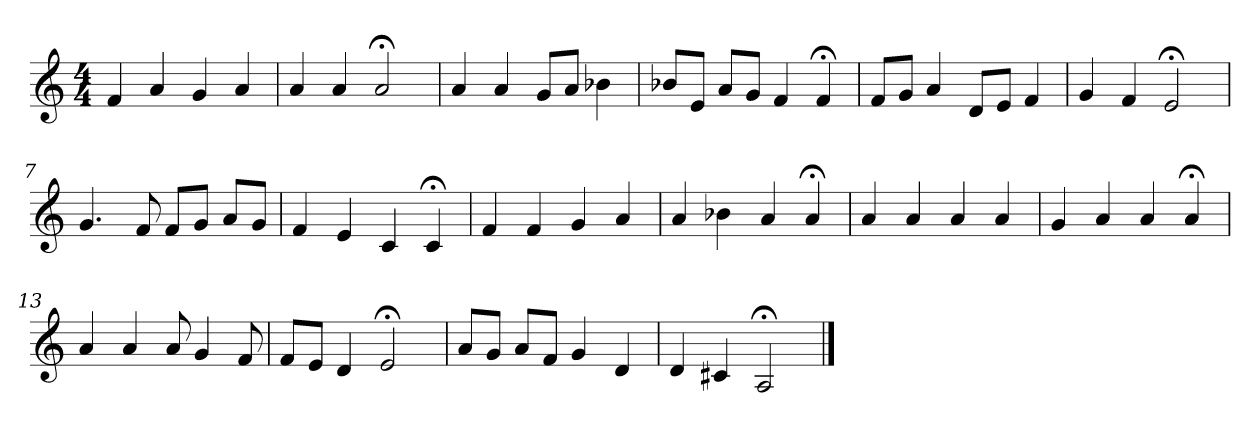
**kern
*part1
*staff1
*clefG2
*k[]
*C:
*M4/4
=1
4f
4a
4g
4a
=2
4a
4a
2a;<
=3
4a
4a
8g/L
8a/J
4b-X
=4
8b-/L
8e/J
8a/L
8g/J
4f
4f;<
=5
8f/L
8g/J
4a
8d/L
8e/J
4f
=6
4g
4f
2e;<
=7
4.g
8f
8f/L
8g/J
8a/L
8g/J
=8
4f
4e
4c
4c;<
=9
4f
4f
4g
4a
=10
4a
4b-X
4a
4a;<
=11
4a
4a
4a
4a
=12
4g
4a
4a
4a;<
=13
4a
4a
8a
4g
8f
=14
8f/L
8e/J
4d
2e;<
=15
8a/L
8g/J
8a/L
8f/J
4g
4d
=16
4d
4c#X
2A;<
==
*-
